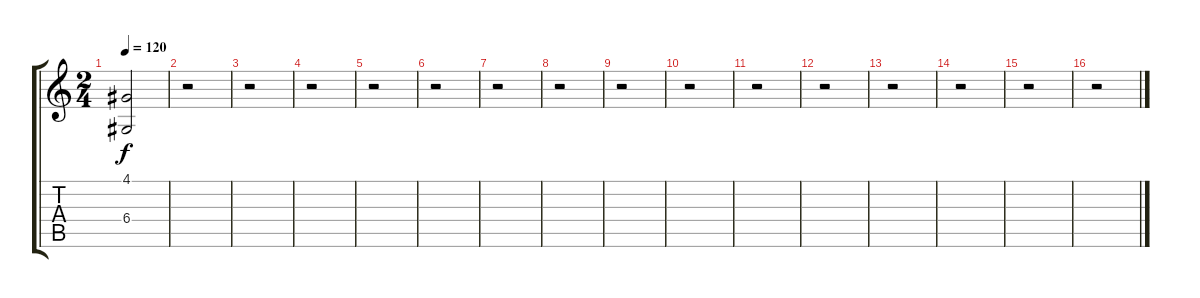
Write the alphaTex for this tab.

\track "" {instrument stringensemble1}
\staff {score tabs}
\tuning (E4 B3 G3 D3 A2 E2) {hide}
\ts (2 4)
\tempo 120
\clef g2
\ks c
(4.1{t} 6.4{t}).2{dy f} |
r.2 |
r.2 |
r.2 |
r.2 |
r.2 |
r.2 |
r.2 |
r.2 |
r.2 |
r.2 |
r.2 |
r.2 |
r.2 |
r.2 |
r.2
